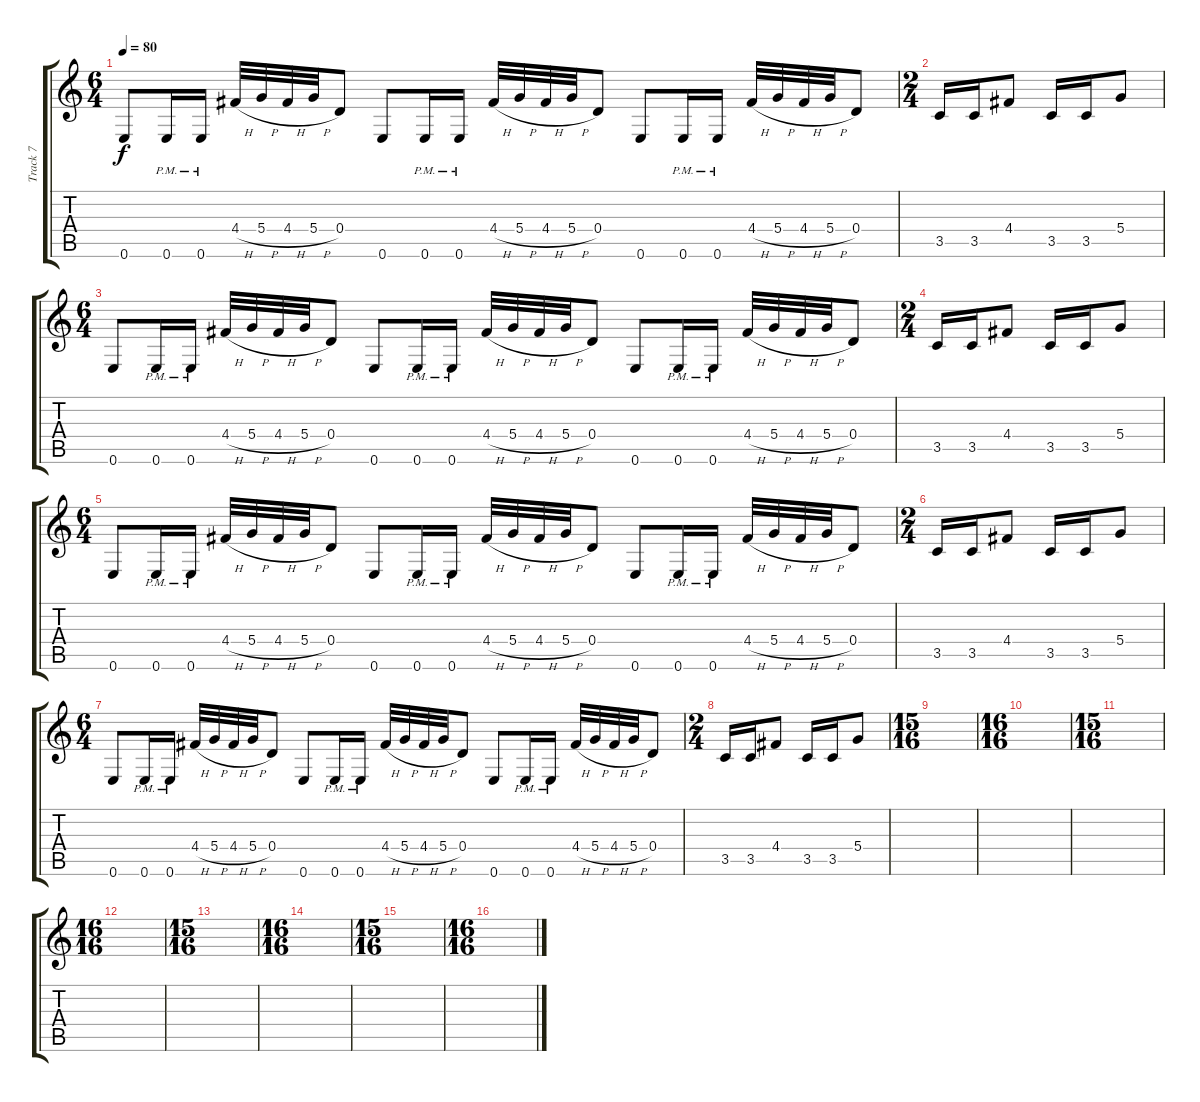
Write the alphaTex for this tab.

\track ("Track 7" "Track 7") {instrument overdrivenguitar}
\staff {score tabs}
\tuning (E4 B3 G3 D3 A2 E2) {hide}
\ts (6 4)
\tempo 80
\clef g2
\ks c
0.6.8{dy f} 0.6{pm}.16 0.6{pm}.16 4.4{h}.32 5.4{h}.32 4.4{h}.32 5.4{h}.32 0.4.8 0.6.8 0.6{pm}.16 0.6{pm}.16 4.4{h}.32 5.4{h}.32 4.4{h}.32 5.4{h}.32 0.4.8 0.6.8 0.6{pm}.16 0.6{pm}.16 4.4{h}.32 5.4{h}.32 4.4{h}.32 5.4{h}.32 0.4.8 |
\ts (2 4)
3.5.16 3.5.16 4.4.8 3.5.16 3.5.16 5.4.8 |
\ts (6 4)
0.6.8 0.6{pm}.16 0.6{pm}.16 4.4{h}.32 5.4{h}.32 4.4{h}.32 5.4{h}.32 0.4.8 0.6.8 0.6{pm}.16 0.6{pm}.16 4.4{h}.32 5.4{h}.32 4.4{h}.32 5.4{h}.32 0.4.8 0.6.8 0.6{pm}.16 0.6{pm}.16 4.4{h}.32 5.4{h}.32 4.4{h}.32 5.4{h}.32 0.4.8 |
\ts (2 4)
3.5.16 3.5.16 4.4.8 3.5.16 3.5.16 5.4.8 |
\ts (6 4)
0.6.8 0.6{pm}.16 0.6{pm}.16 4.4{h}.32 5.4{h}.32 4.4{h}.32 5.4{h}.32 0.4.8 0.6.8 0.6{pm}.16 0.6{pm}.16 4.4{h}.32 5.4{h}.32 4.4{h}.32 5.4{h}.32 0.4.8 0.6.8 0.6{pm}.16 0.6{pm}.16 4.4{h}.32 5.4{h}.32 4.4{h}.32 5.4{h}.32 0.4.8 |
\ts (2 4)
3.5.16 3.5.16 4.4.8 3.5.16 3.5.16 5.4.8 |
\ts (6 4)
0.6.8 0.6{pm}.16 0.6{pm}.16 4.4{h}.32 5.4{h}.32 4.4{h}.32 5.4{h}.32 0.4.8 0.6.8 0.6{pm}.16 0.6{pm}.16 4.4{h}.32 5.4{h}.32 4.4{h}.32 5.4{h}.32 0.4.8 0.6.8 0.6{pm}.16 0.6{pm}.16 4.4{h}.32 5.4{h}.32 4.4{h}.32 5.4{h}.32 0.4.8 |
\ts (2 4)
3.5.16 3.5.16 4.4.8 3.5.16 3.5.16 5.4.8 |
\ts (15 16)
|
\ts (16 16)
|
\ts (15 16)
|
\ts (16 16)
|
\ts (15 16)
|
\ts (16 16)
|
\ts (15 16)
|
\ts (16 16)
